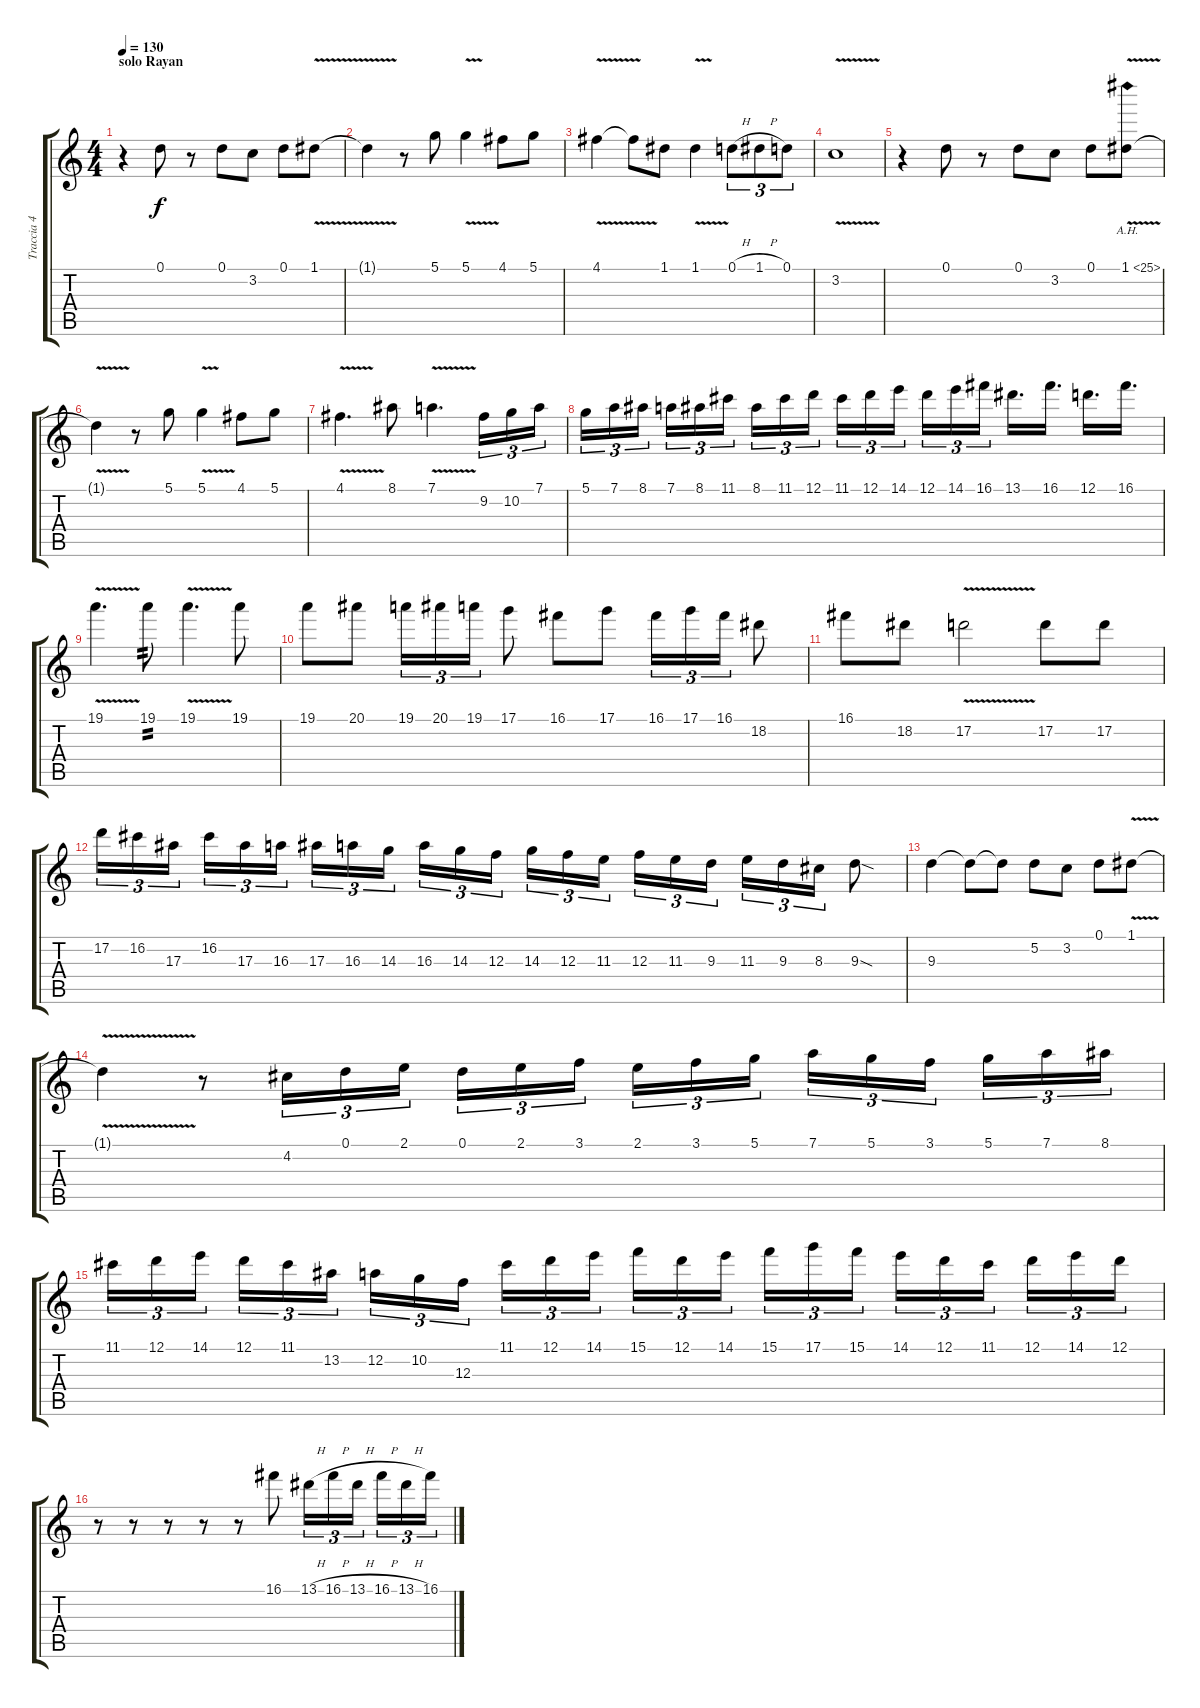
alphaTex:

\track ("Traccia 4" "Traccia 4") {instrument distortionguitar}
\staff {score tabs}
\tuning (D4 A3 F3 C3 G2 C2) {hide}
\ts (4 4)
\section ("" "solo Rayan")
\tempo 130
\clef g2
\ks c
r.4{dy f} 0.1.8 r.8 0.1.8 3.2.8 0.1.8 1.1{v}.8 |
1.1{v t}.4 r.8 5.1.8 5.1{v}.4 4.1.8 5.1.8 |
4.1{v}.4 4.1{t}.8 1.1.8 1.1{v}.4 0.1{h}.8{tu (3 2)} 1.1{h}.8{tu (3 2)} 0.1.8{tu (3 2)} |
3.2{v}.1 |
r.4 0.1.8 r.8 0.1.8 3.2.8 0.1.8 1.1{ah 24 v}.8 |
1.1{v t}.4 r.8 5.1.8 5.1{v}.4 4.1.8 5.1.8 |
4.1{v}.4{d} 8.1.8 7.1{v}.4{d} 9.2.16{tu (3 2)} 10.2.16{tu (3 2)} 7.1.16{tu (3 2)} |
5.1.16{tu (3 2)} 7.1.16{tu (3 2)} 8.1.16{tu (3 2) beam splitsecondary} 7.1.16{tu (3 2)} 8.1.16{tu (3 2)} 11.1.16{tu (3 2)} 8.1.16{tu (3 2)} 11.1.16{tu (3 2)} 12.1.16{tu (3 2) beam splitsecondary} 11.1.16{tu (3 2)} 12.1.16{tu (3 2)} 14.1.16{tu (3 2)} 12.1.16{tu (3 2)} 14.1.16{tu (3 2)} 16.1.16{tu (3 2) beam splitsecondary} 13.1.16{d} 16.1.16{d} 12.1.16{d} 16.1.16{d} |
19.1{v}.4{d} 19.1.8{tp 2} 19.1{v}.4{d} 19.1.8 |
19.1.8 20.1.8 19.1.16{tu (3 2)} 20.1.16{tu (3 2)} 19.1.16{tu (3 2)} 17.1.8 16.1.8 17.1.8 16.1.16{tu (3 2)} 17.1.16{tu (3 2)} 16.1.16{tu (3 2)} 18.2.8 |
16.1.8 18.2.8 17.2{v}.2 17.2.8 17.2.8 |
17.2.16{tu (3 2)} 16.2.16{tu (3 2)} 17.3.16{tu (3 2) beam splitsecondary} 16.2.16{tu (3 2)} 17.3.16{tu (3 2)} 16.3.16{tu (3 2)} 17.3.16{tu (3 2)} 16.3.16{tu (3 2)} 14.3.16{tu (3 2) beam splitsecondary} 16.3.16{tu (3 2)} 14.3.16{tu (3 2)} 12.3.16{tu (3 2)} 14.3.16{tu (3 2)} 12.3.16{tu (3 2)} 11.3.16{tu (3 2) beam splitsecondary} 12.3.16{tu (3 2)} 11.3.16{tu (3 2)} 9.3.16{tu (3 2)} 11.3.16{tu (3 2)} 9.3.16{tu (3 2)} 8.3.16{tu (3 2)} 9.3{sod}.8 |
9.3.4 9.3{t}.8 9.3{t}.8 5.2.8 3.2.8 0.1.8 1.1{v}.8 |
1.1{v t}.4 r.8 4.2.16{tu (3 2)} 0.1.16{tu (3 2)} 2.1.16{tu (3 2)} 0.1.16{tu (3 2)} 2.1.16{tu (3 2)} 3.1.16{tu (3 2) beam splitsecondary} 2.1.16{tu (3 2)} 3.1.16{tu (3 2)} 5.1.16{tu (3 2)} 7.1.16{tu (3 2)} 5.1.16{tu (3 2)} 3.1.16{tu (3 2) beam splitsecondary} 5.1.16{tu (3 2)} 7.1.16{tu (3 2)} 8.1.16{tu (3 2)} |
11.1.16{tu (3 2)} 12.1.16{tu (3 2)} 14.1.16{tu (3 2) beam splitsecondary} 12.1.16{tu (3 2)} 11.1.16{tu (3 2)} 13.2.16{tu (3 2)} 12.2.16{tu (3 2)} 10.2.16{tu (3 2)} 12.3.16{tu (3 2) beam splitsecondary} 11.1.16{tu (3 2)} 12.1.16{tu (3 2)} 14.1.16{tu (3 2)} 15.1.16{tu (3 2)} 12.1.16{tu (3 2)} 14.1.16{tu (3 2) beam splitsecondary} 15.1.16{tu (3 2)} 17.1.16{tu (3 2)} 15.1.16{tu (3 2)} 14.1.16{tu (3 2)} 12.1.16{tu (3 2)} 11.1.16{tu (3 2) beam splitsecondary} 12.1.16{tu (3 2)} 14.1.16{tu (3 2)} 12.1.16{tu (3 2)} |
r.8 r.8 r.8 r.8 r.8 16.1.8 13.1{h}.16{tu (3 2)} 16.1{h}.16{tu (3 2)} 13.1{h}.16{tu (3 2) beam splitsecondary} 16.1{h}.16{tu (3 2)} 13.1{h}.16{tu (3 2)} 16.1.16{tu (3 2)}
